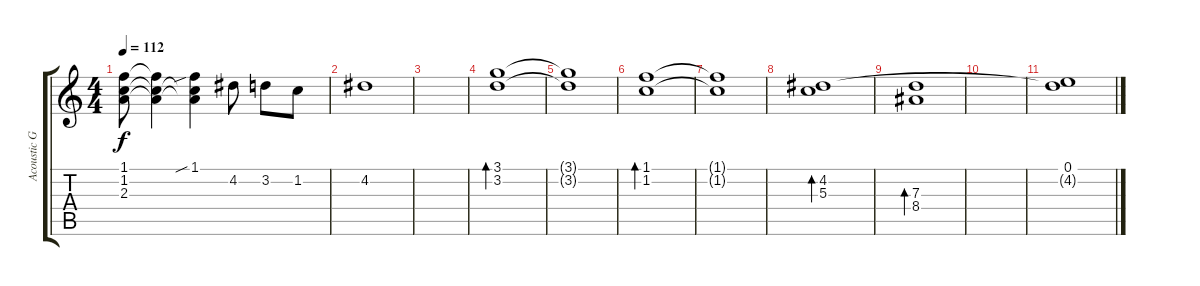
\track ("Acoustic Guitar" "Acoustic G") {instrument acousticguitarsteel}
\staff {score tabs}
\tuning (E4 B3 G3 D3 A2 D2) {hide}
\ts (4 4)
\tempo 112
\clef g2
\ks c
(1.1{t} 1.2{t} 2.3{t}).8{dy f} (1.1{t} 1.2{t} 2.3{t}).4 (1.1{sib} 1.2{t} 2.3{t}).4 4.2.8 3.2.8 1.2.8 |
4.2.1 |
|
(3.1 3.2).1{bd 240} |
(3.1{t} 3.2{t}).1 |
(1.1 1.2).1{bd 240} |
(1.1{t} 1.2{t}).1 |
(4.2 5.3).1{bd 240} |
(7.3 8.4).1{bd 240} |
|
(0.1 4.2{t}).1
